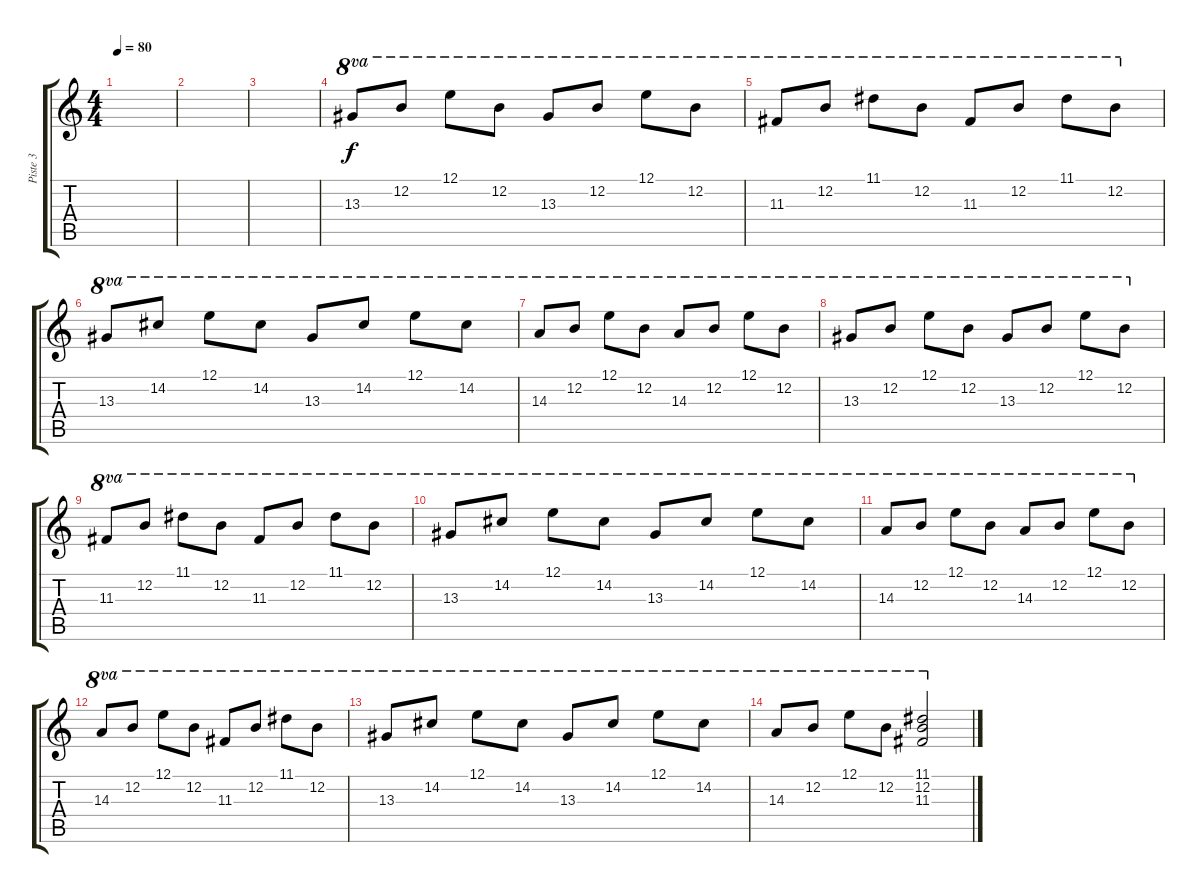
\track ("Piste 3" "Piste 3") {instrument electricguitarjazz}
\staff {score tabs}
\tuning (E4 B3 G3 D3 A2 E2) {hide}
\ts (4 4)
\tempo 80
\clef g2
\ks c
|
|
|
13.3.8{ot 8va} 12.2.8{ot 8va} 12.1.8{ot 8va} 12.2.8{ot 8va} 13.3.8{ot 8va} 12.2.8{ot 8va} 12.1.8{ot 8va} 12.2.8{ot 8va} |
11.3.8{ot 8va} 12.2.8{ot 8va} 11.1.8{ot 8va} 12.2.8{ot 8va} 11.3.8{ot 8va} 12.2.8{ot 8va} 11.1.8{ot 8va} 12.2.8{ot 8va} |
13.3.8{ot 8va} 14.2.8{ot 8va} 12.1.8{ot 8va} 14.2.8{ot 8va} 13.3.8{ot 8va} 14.2.8{ot 8va} 12.1.8{ot 8va} 14.2.8{ot 8va} |
14.3.8{ot 8va} 12.2.8{ot 8va} 12.1.8{ot 8va} 12.2.8{ot 8va} 14.3.8{ot 8va} 12.2.8{ot 8va} 12.1.8{ot 8va} 12.2.8{ot 8va} |
13.3.8{ot 8va} 12.2.8{ot 8va} 12.1.8{ot 8va} 12.2.8{ot 8va} 13.3.8{ot 8va} 12.2.8{ot 8va} 12.1.8{ot 8va} 12.2.8{ot 8va} |
11.3.8{ot 8va} 12.2.8{ot 8va} 11.1.8{ot 8va} 12.2.8{ot 8va} 11.3.8{ot 8va} 12.2.8{ot 8va} 11.1.8{ot 8va} 12.2.8{ot 8va} |
13.3.8{ot 8va} 14.2.8{ot 8va} 12.1.8{ot 8va} 14.2.8{ot 8va} 13.3.8{ot 8va} 14.2.8{ot 8va} 12.1.8{ot 8va} 14.2.8{ot 8va} |
14.3.8{ot 8va} 12.2.8{ot 8va} 12.1.8{ot 8va} 12.2.8{ot 8va} 14.3.8{ot 8va} 12.2.8{ot 8va} 12.1.8{ot 8va} 12.2.8{ot 8va} |
14.3.8{ot 8va} 12.2.8{ot 8va} 12.1.8{ot 8va} 12.2.8{ot 8va} 11.3.8{ot 8va} 12.2.8{ot 8va} 11.1.8{ot 8va} 12.2.8{ot 8va} |
13.3.8{ot 8va} 14.2.8{ot 8va} 12.1.8{ot 8va} 14.2.8{ot 8va} 13.3.8{ot 8va} 14.2.8{ot 8va} 12.1.8{ot 8va} 14.2.8{ot 8va} |
14.3.8{ot 8va} 12.2.8{ot 8va} 12.1.8{ot 8va} 12.2.8{ot 8va} (11.1 12.2 11.3).2{ot 8va}
